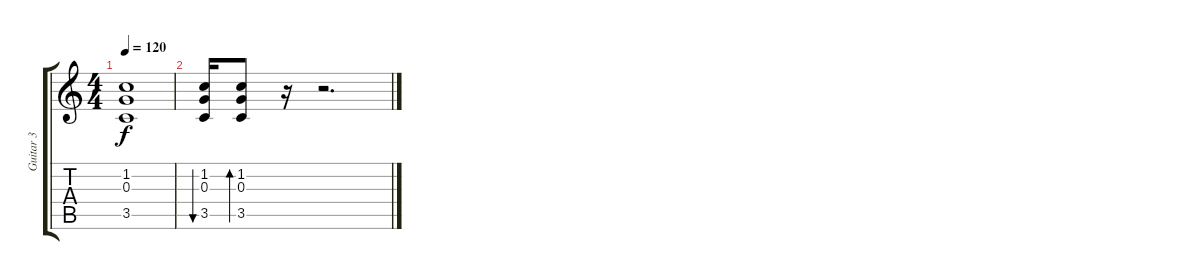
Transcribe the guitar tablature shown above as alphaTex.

\track ("Guitar 3" "Guitar 3") {instrument distortionguitar}
\staff {score tabs}
\tuning (E4 B3 G3 D3 A2 E2) {hide}
\ts (4 4)
\tempo 120
\clef g2
\ks c
(1.2{t} 0.3{t} 3.5{t}).1{dy f} |
(1.2 0.3 3.5).16{bu 480} (1.2 0.3 3.5).8{bd 480} r.16 r.2{d}
